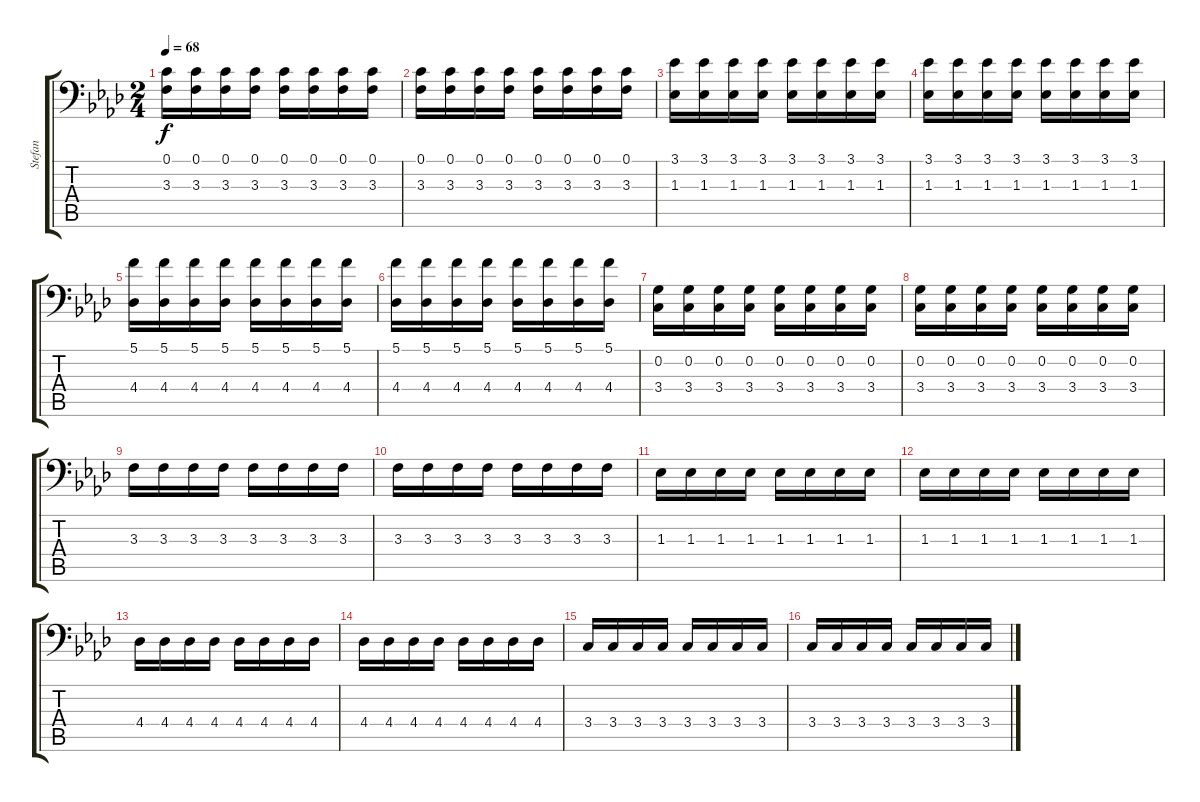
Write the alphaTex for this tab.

\track ("Stefan" "Stefan") {instrument electricbassfinger}
\staff {score tabs}
\tuning (C3 G2 D2 A1 E1 B0) {hide}
\ts (2 4)
\tempo 68
\clef f4
\ks fminor
(0.1 3.3).16{dy f} (0.1 3.3).16 (0.1 3.3).16 (0.1 3.3).16 (0.1 3.3).16 (0.1 3.3).16 (0.1 3.3).16 (0.1 3.3).16 |
(0.1 3.3).16 (0.1 3.3).16 (0.1 3.3).16 (0.1 3.3).16 (0.1 3.3).16 (0.1 3.3).16 (0.1 3.3).16 (0.1 3.3).16 |
(3.1 1.3).16 (3.1 1.3).16 (3.1 1.3).16 (3.1 1.3).16 (3.1 1.3).16 (3.1 1.3).16 (3.1 1.3).16 (3.1 1.3).16 |
(3.1 1.3).16 (3.1 1.3).16 (3.1 1.3).16 (3.1 1.3).16 (3.1 1.3).16 (3.1 1.3).16 (3.1 1.3).16 (3.1 1.3).16 |
(5.1 4.4).16 (5.1 4.4).16 (5.1 4.4).16 (5.1 4.4).16 (5.1 4.4).16 (5.1 4.4).16 (5.1 4.4).16 (5.1 4.4).16 |
(5.1 4.4).16 (5.1 4.4).16 (5.1 4.4).16 (5.1 4.4).16 (5.1 4.4).16 (5.1 4.4).16 (5.1 4.4).16 (5.1 4.4).16 |
(0.2 3.4).16 (0.2 3.4).16 (0.2 3.4).16 (0.2 3.4).16 (0.2 3.4).16 (0.2 3.4).16 (0.2 3.4).16 (0.2 3.4).16 |
(0.2 3.4).16 (0.2 3.4).16 (0.2 3.4).16 (0.2 3.4).16 (0.2 3.4).16 (0.2 3.4).16 (0.2 3.4).16 (0.2 3.4).16 |
3.3.16 3.3.16 3.3.16 3.3.16 3.3.16 3.3.16 3.3.16 3.3.16 |
3.3.16 3.3.16 3.3.16 3.3.16 3.3.16 3.3.16 3.3.16 3.3.16 |
1.3.16 1.3.16 1.3.16 1.3.16 1.3.16 1.3.16 1.3.16 1.3.16 |
1.3.16 1.3.16 1.3.16 1.3.16 1.3.16 1.3.16 1.3.16 1.3.16 |
4.4.16 4.4.16 4.4.16 4.4.16 4.4.16 4.4.16 4.4.16 4.4.16 |
4.4.16 4.4.16 4.4.16 4.4.16 4.4.16 4.4.16 4.4.16 4.4.16 |
3.4.16 3.4.16 3.4.16 3.4.16 3.4.16 3.4.16 3.4.16 3.4.16 |
3.4.16 3.4.16 3.4.16 3.4.16 3.4.16 3.4.16 3.4.16 3.4.16
